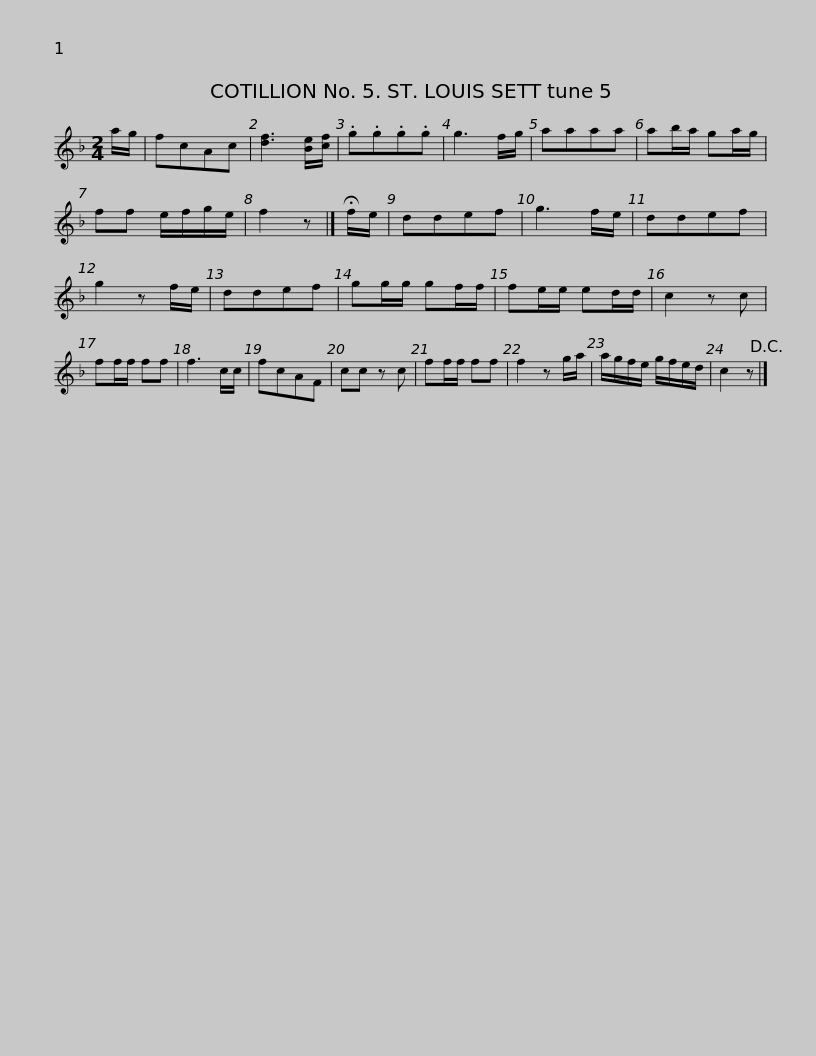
X:1
L:1/8
M:2/4
I:linebreak $
K:F
V:1 treble
V:1
 a/g/ | fcAc | [df]3 [Be]/[cf]/ | .g.g.g.g | g3 f/g/ | %5
 aaaa | ab/a/ ga/g/ | ff e/f/g/e/ | f2 z |] !fermata!f/e/ |$ %10
 ddef | g3 f/e/ | ddef | g2 z f/e/ | ddef | %15
 gg/g/ gf/f/ | fe/e/ ed/d/ | c2 z c | ff/f/ ff | f3 c/c/ |$ %20
 fcAF | cc z c | ff/f/ ff | f2 z g/a/ | a/g/f/e/ g/f/e/d/ | %25
 c2 z!D.C.! |] %26
